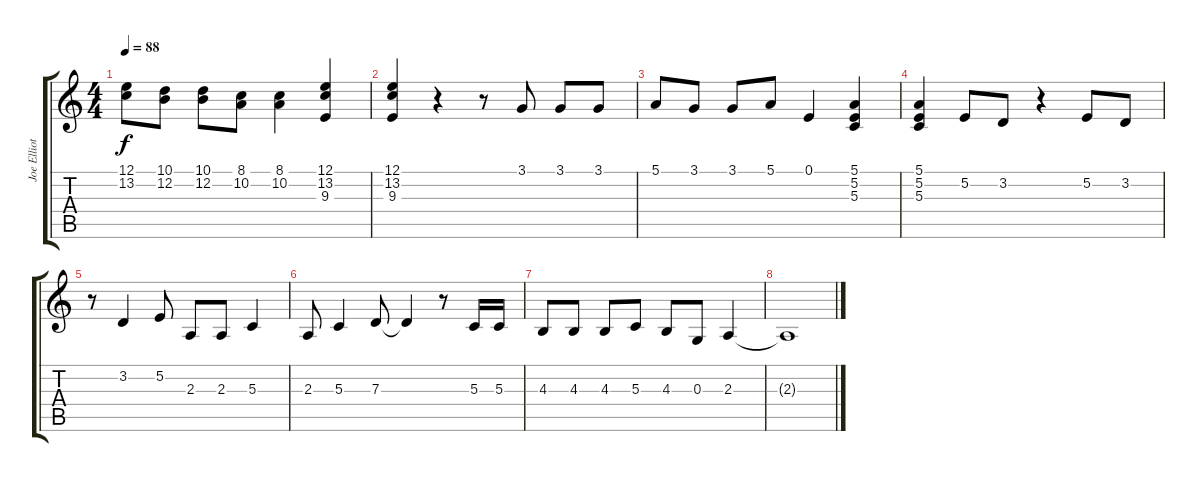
\track ("Joe Elliott" "Joe Elliot") {instrument lead1square}
\staff {score tabs}
\tuning (E4 B3 G3 D3 A2 E2) {hide}
\ts (4 4)
\tempo 88
\clef g2
\ks c
(12.1 13.2).8{dy f} (10.1 12.2).8 (10.1 12.2).8 (8.1 10.2).8 (8.1 10.2).4 (12.1 13.2 9.3).4 |
(12.1 13.2 9.3).4 r.4 r.8 3.1.8 3.1.8 3.1.8 |
5.1.8 3.1.8 3.1.8 5.1.8 0.1.4 (5.1 5.2 5.3).4 |
(5.1 5.2 5.3).4 5.2.8 3.2.8 r.4 5.2.8 3.2.8 |
r.8 3.2.4 5.2.8 2.3.8 2.3.8 5.3.4 |
2.3.8 5.3.4 7.3.8 7.3{t}.4 r.8 5.3.16 5.3.16 |
4.3.8 4.3.8 4.3.8 5.3.8 4.3.8 0.3.8 2.3.4 |
2.3{t}.1
